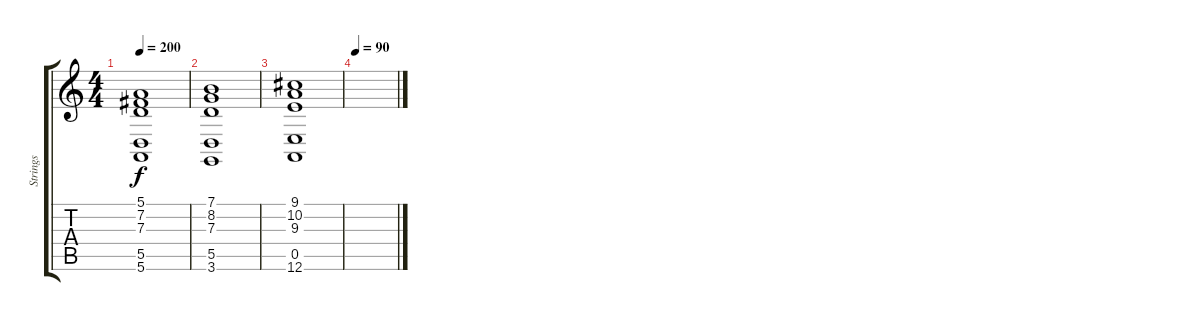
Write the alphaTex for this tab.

\track ("Strings" "Strings") {instrument violin}
\staff {score tabs}
\tuning (E4 B3 G3 D3 A2 E2) {hide}
\ts (4 4)
\tempo 200
\clef g2
\ks c
(5.1 7.2 7.3 5.5 5.6).1{dy f} |
(7.1 8.2 7.3 5.5 3.6).1 |
(9.1 10.2 9.3 0.5 12.6).1 |
\tempo 90
